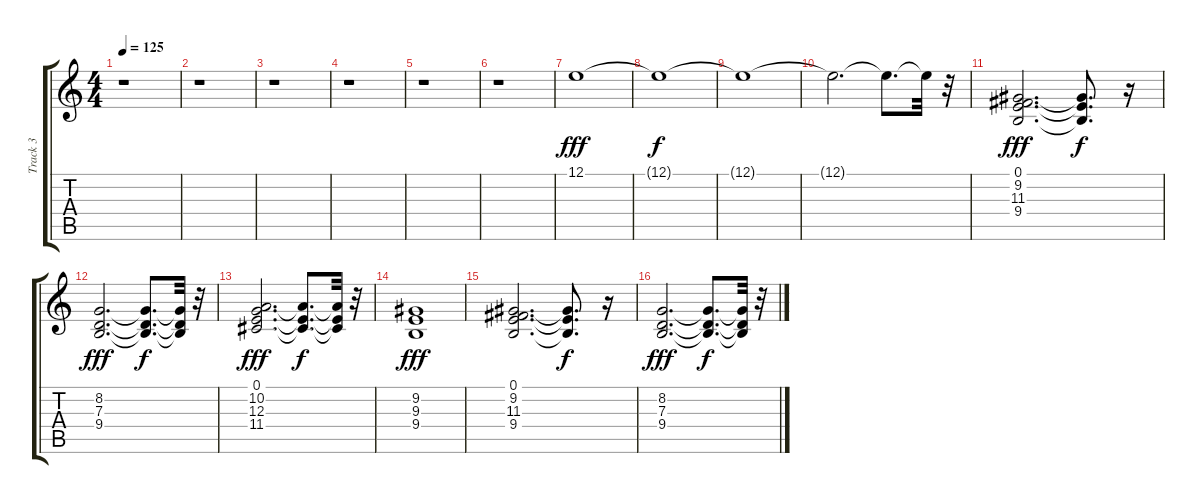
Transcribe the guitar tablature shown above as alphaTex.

\track ("Track 3" "Track 3") {instrument synthbrass1}
\staff {score tabs}
\tuning (E4 B3 G3 D3 A2 E2) {hide}
\ts (4 4)
\tempo 125
\clef g2
\ks c
r.1{dy f} |
r.1 |
r.1 |
r.1 |
r.1 |
r.1 |
12.1.1{dy fff} |
12.1{t}.1{dy f} |
12.1{t}.1 |
12.1{t}.2{d} 12.1{t}.8{d} 12.1{t}.32 r.32 |
(0.1 9.2 11.3 9.4).2{d dy fff} (0.1{t} 9.2{t} 9.4{t}).8{d dy f} r.16 |
(8.2 7.3 9.4).2{d dy fff} (8.2{t} 7.3{t} 9.4{t}).8{d dy f} (8.2{t} 7.3{t} 9.4{t}).32 r.32 |
(0.1 10.2 12.3 11.4).2{d dy fff} (0.1{t} 10.2{t} 11.4{t}).8{d dy f} (0.1{t} 10.2{t} 11.4{t}).32 r.32 |
(9.2 9.3 9.4).1{dy fff} |
(0.1 9.2 11.3 9.4).2{d} (0.1{t} 9.2{t} 9.4{t}).8{d dy f} r.16 |
(8.2 7.3 9.4).2{d dy fff} (8.2{t} 7.3{t} 9.4{t}).8{d dy f} (8.2{t} 7.3{t} 9.4{t}).32 r.32
